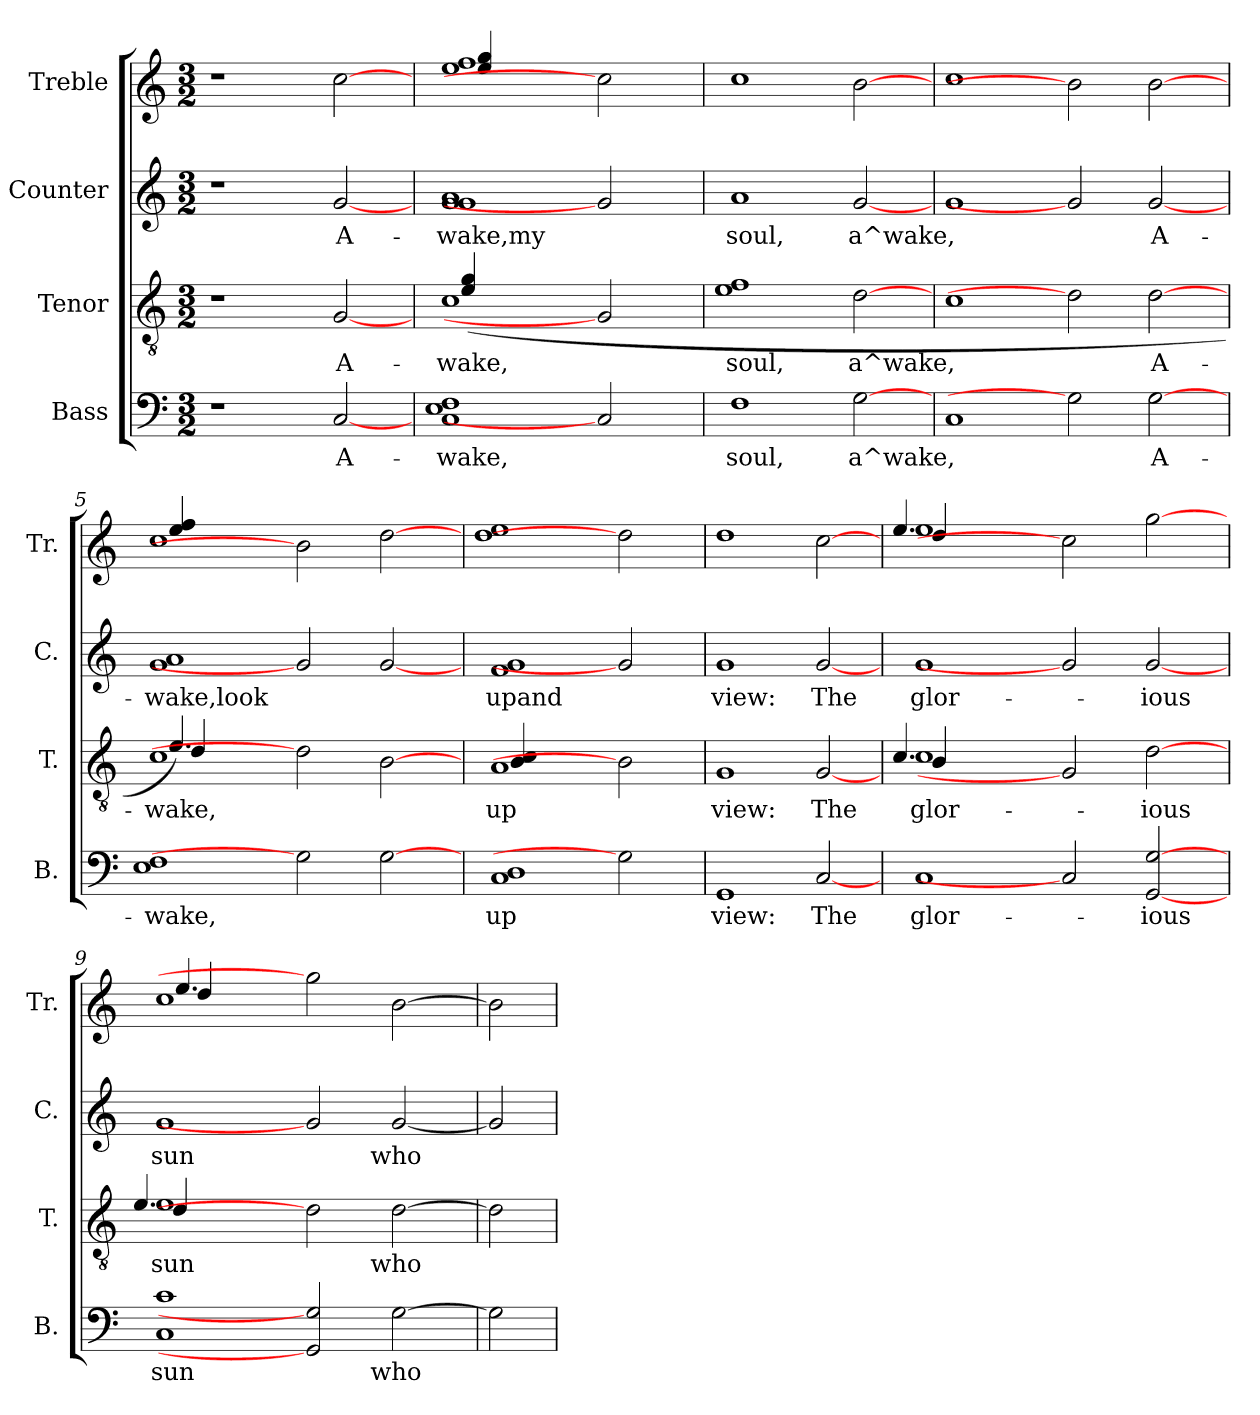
**kern	**text	**kern	**text	**kern	**text	**kern	**text
*part4	*part4	*part3	*part3	*part2	*part2	*part1	*part1
*staff4	*staff4	*staff3	*staff3	*staff2	*staff2	*staff1	*staff1
*I"Bass	*	*I"Tenor	*	*I"Counter	*	*I"Treble	*
*I'B.	*	*I'T.	*	*I'C.	*	*I'Tr.	*
!!LO:PB:g=z
*stria5	*	*stria5	*	*stria5	*	*stria5	*
*clefF4	*	*clefGv2	*	*clefG2	*	*clefG2	*
*k[]	*	*k[]	*	*k[]	*	*k[]	*
*C:	*	*C:	*	*C:	*	*C:	*
*M3/2	*	*M3/2	*	*M3/2	*	*M3/2	*
=1	=1	=1	=1	=1	=1	=1	=1
1r	.	1r	.	1r	.	1r	.
!	!LO:LY:a:rj	!	!LO:LY:a:rj	!	!LO:LY:b:rj	!	!LO:LY:b:rj
[2C	A-	[2G	A-	[2g	A-	[2cc	.
=2	=2	=2	=2	=2	=2	=2	=2
!	!LO:LY:a:rj	!	!LO:LY:a:rj	!	!LO:LY:b:rj	!	!LO:LY:b:rj
*	*	*^	*	*	*	*^	*
(>1F 1C 1E	-wake,	1c	(>4e/ 4g/	-wake,	(<1a 1g 1g	-wake,my	(>1ff 1ee	4gg/ 4ee/	.
.	.	.	1ryy	.	.	.	.	1ryy	.
2C]	.	2G]	.	.	2g]	.	2cc]	.	.
.	.	.	4ryy	.	.	.	.	4ryy	.
=3	=3	=3	=3	=3	=3	=3	=3	=3	=3
!	!LO:LY:a:rj	!	!	!LO:LY:a:rj	!	!LO:LY:b:rj	!	!	!LO:LY:b:rj
*	*	*v	*v	*	*	*	*v	*v	*
1F	soul,	(>1f 1e	soul,	1a	soul,	1cc	.
!	!LO:LY:a:rj	!	!LO:LY:a:rj	!	!LO:LY:b:rj	!	!LO:LY:b:rj
[2G	a^wake,-	[2d	a^wake,-	[2g	a^wake,-	[2b	.
=4	=4	=4	=4	=4	=4	=4	=4
!	!LO:LY:a:rj	!	!LO:LY:a:rj	!	!LO:LY:b:rj	!	!LO:LY:b:rj
1C	--	1c	--	1g	--	1cc	.
2G]	.	2d]	.	2g]	.	2b]	.
!	!LO:LY:a:rj	!	!LO:LY:a:rj	!	!LO:LY:b:rj	!	!LO:LY:b:rj
[2G	-A-	[2d	-A-	[2g	-A-	[2b	.
=5	=5	=5	=5	=5	=5	=5	=5
!	!LO:LY:a:rj	!	!LO:LY:a:rj	!	!LO:LY:b:rj	!	!LO:LY:b:rj
*	*	*^	*	*	*	*^	*
*	*	*	*^	*	*	*	*	*	*
(>1E 1F	-wake,	(>1c	4.e/)	4d/	-wake,	(<1g 1a	-wake,look	(>1cc>	4ff/ 4ee/)	.
.	.	.	.	1..ryy	.	.	.	.	1..ryy	.
.	.	.	1ryy	.	.	.	.	.	.	.
2G]	.	2d]	.	.	.	2g]	.	2b]	.	.
.	.	.	2ryy	.	.	.	.	.	.	.
!	!LO:LY:a:rj	!	!	!	!LO:LY:a:rj	!	!LO:LY:b:rj	!	!	!LO:LY:b:rj
[2G	.	[2B	.	.	.	[2g	.	[2dd	.	.
.	.	.	8ryy	.	.	.	.	.	.	.
*	*	*	*v	*v	*	*	*	*v	*v	*
=6	=6	=6	=6	=6	=6	=6	=6	=6
!	!LO:LY:a:rj	!	!	!LO:LY:a:rj	!	!LO:LY:b:rj	!	!LO:LY:b:rj
1C 1D	up	1A	(>4c/ 4B/	up	1g 1f	upand	1ee 1dd	.
.	.	.	1ryy	.	.	.	.	.
2G]	.	2B]	.	.	2g]	.	2dd]	.
.	.	.	4ryy	.	.	.	.	.
=7	=7	=7	=7	=7	=7	=7	=7	=7
!	!LO:LY:a:rj	!	!	!LO:LY:a:rj	!	!LO:LY:b:rj	!	!LO:LY:b:rj
*	*	*v	*v	*	*	*	*	*
1GG	view:	1G	view:	1g	view:	1dd	.
!	!LO:LY:a:rj	!	!LO:LY:a:rj	!	!LO:LY:b:rj	!	!LO:LY:b:rj
[2C	The	[2G	The	[2g	The	[2cc	.
=8	=8	=8	=8	=8	=8	=8	=8
!	!LO:LY:a:rj	!	!LO:LY:a:rj	!	!LO:LY:b:rj	!	!LO:LY:b:rj
*	*	*^	*	*	*	*^	*
*	*	*	*^	*	*	*	*	*^	*
1C	glor-	1c	4.c/	4B/	glor-	1g	glor-	1ee	4.ee/	4dd/	.
.	.	.	.	1..ryy	.	.	.	.	.	1..ryy	.
.	.	.	1ryy	.	.	.	.	.	1ryy	.	.
2C]	.	2G]	.	.	.	2g]	.	2cc]	.	.	.
.	.	.	2ryy	.	.	.	.	.	2ryy	.	.
!	!LO:LY:a:rj	!	!	!	!LO:LY:a:rj	!	!LO:LY:b:rj	!	!	!	!LO:LY:b:rj
[2G [2GG	-ious	[2d	.	.	-ious	[2g	-ious	[2gg	.	.	.
.	.	.	8ryy	.	.	.	.	.	8ryy	.	.
=9	=9	=9	=9	=9	=9	=9	=9	=9	=9	=9	=9
!	!LO:LY:a:rj	!	!	!	!LO:LY:a:rj	!	!LO:LY:b:rj	!	!	!	!LO:LY:b:rj
1c 1C	sun	1e	4.e/	4d/	sun	1g	sun	(>1cc	4.ee/)	4dd/	.
.	.	.	.	1..ryy	.	.	.	.	.	1..ryy	.
.	.	.	1ryy	.	.	.	.	.	1ryy	.	.
2G] 2GG]	.	2d]	.	.	.	2g]	.	2gg]	.	.	.
.	.	.	2ryy	.	.	.	.	.	2ryy	.	.
!	!LO:LY:a:rj	!	!	!	!LO:LY:a:rj	!	!LO:LY:b:rj	!	!	!	!LO:LY:b:rj
[2G	who	[2d	.	.	who	[2g	who	[2b	.	.	.
.	.	.	8ryy	.	.	.	.	.	8ryy	.	.
*	*	*v	*v	*v	*	*	*	*v	*v	*v	*
=10	=10	=10	=10	=10	=10	=10	=10
2G]	.	2d]	.	2g]	.	2b]	.
=	=	=	=	=	=	=	=
*-	*-	*-	*-	*-	*-	*-	*-
